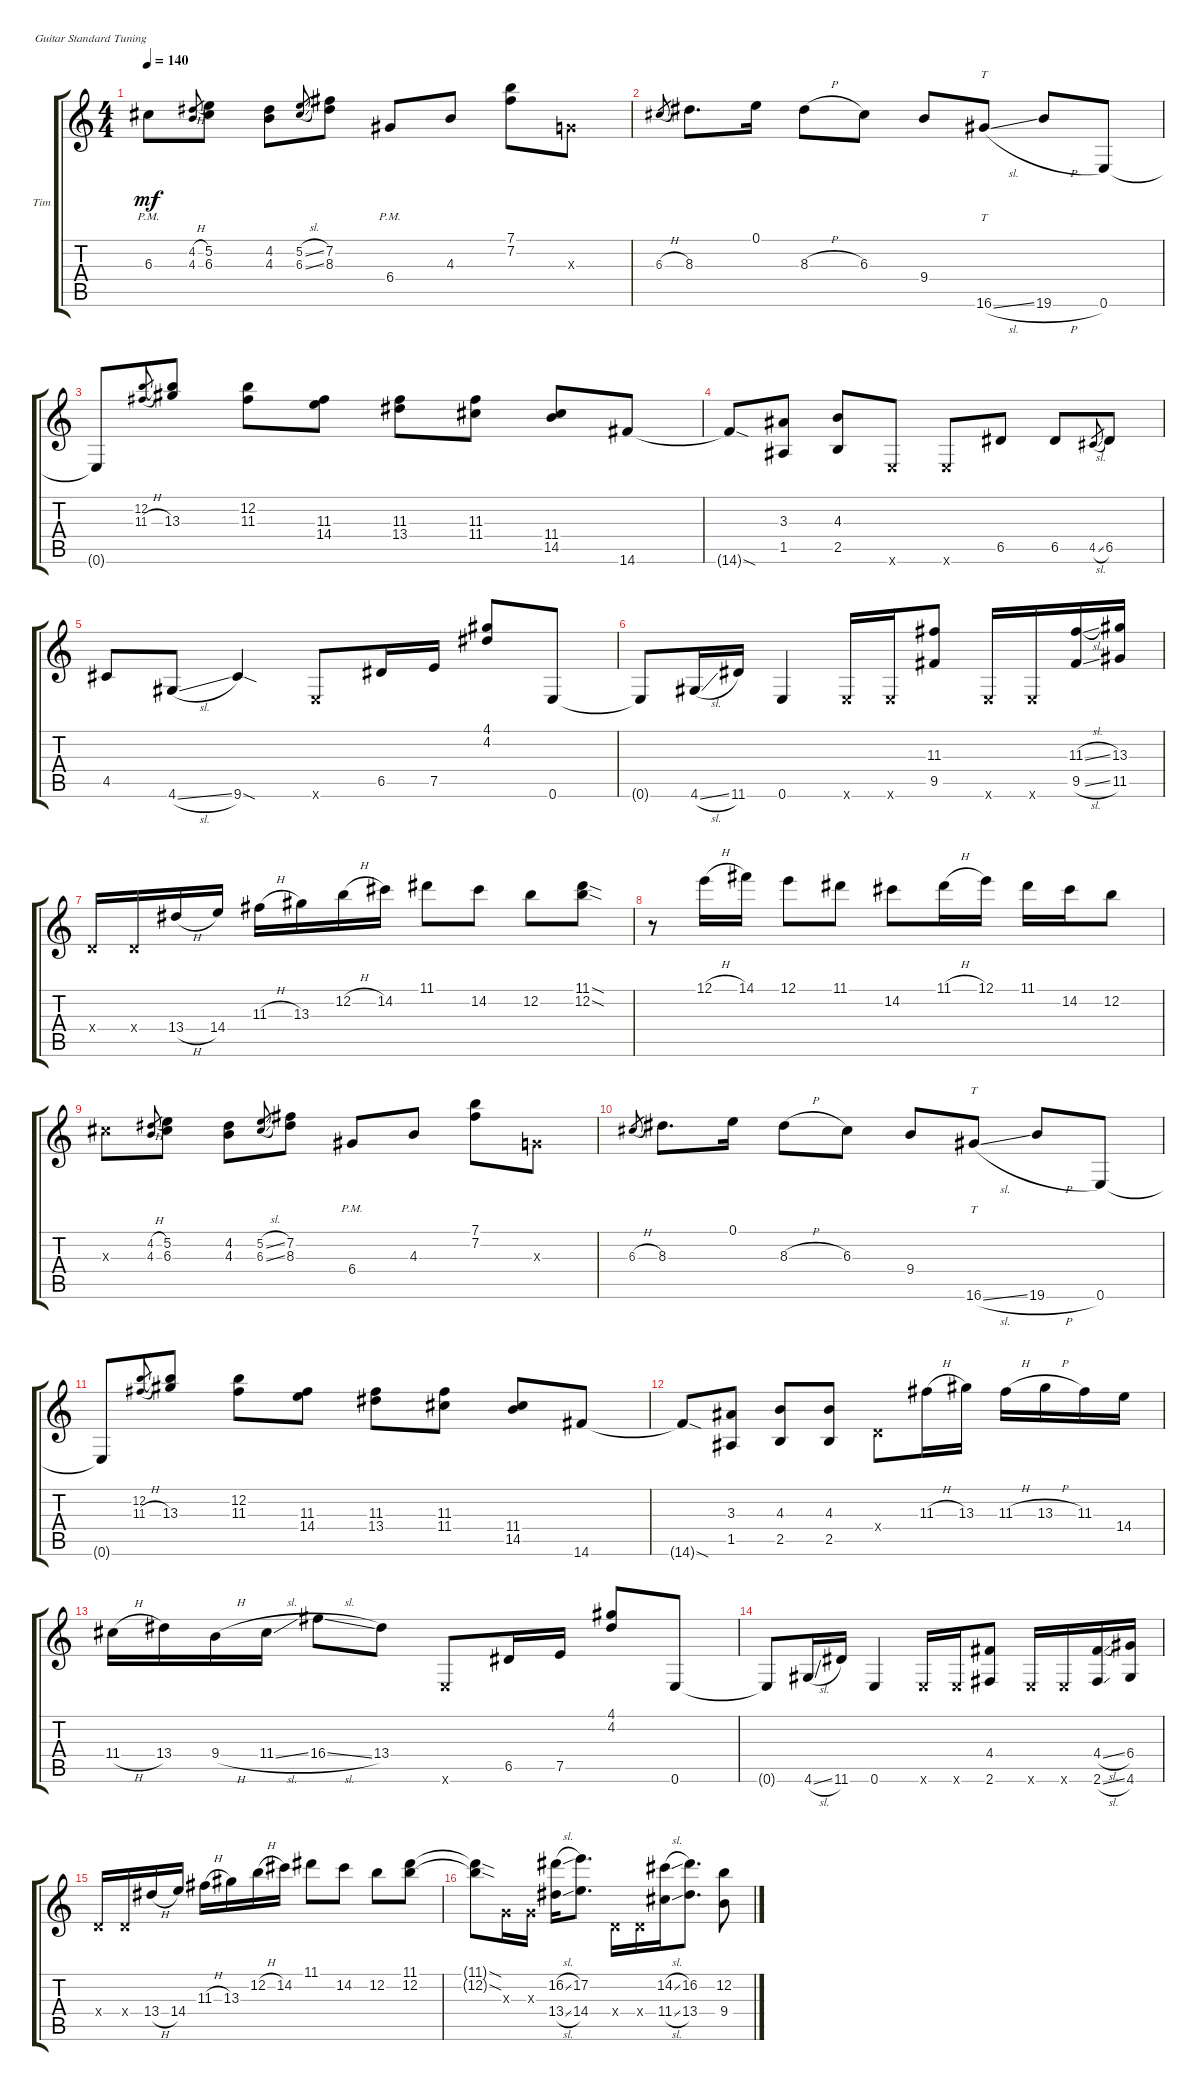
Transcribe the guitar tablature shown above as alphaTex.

\defaultSystemsLayout 4
\bracketExtendMode groupsimilarinstruments
\firstSystemTrackNameOrientation horizontal
\otherSystemsTrackNameOrientation horizontal
\track ("Tim" "Tim") {instrument electricguitarclean}
\staff {score tabs}
\tuning (E4 B3 G3 D3 A2 E2)
\ts (4 4)
\tempo 140
\clef g2
\ks c
6.3{pm}.8{dy mf} (4.3{h} 4.2{h}).8{gr} (5.2 6.3).8 (4.3 4.2).8 (5.2{sl} 6.3{sl}).8{gr} (8.3 7.2).8 6.4{pm}.8 4.3.8 (7.2 7.1).8 0.3{x}.8 |
6.3{h}.8{gr} 8.3.8{d} 0.1.16 8.3{h}.8 6.3.8 9.4.8 16.6{sl}.8{tt} 19.6{h}.8 0.6.8 |
0.6{t}.8 (12.2 11.3{h}).8{gr} (12.2{t} 13.3).8 (11.3 12.2).8 (11.3 14.4).8 (13.4 11.3).8 (11.4 11.3).8 (11.4 14.5).8 14.6.8 |
14.6{sod t}.8 (1.5 3.3).8 (4.3 2.5).8 0.6{x}.8 0.6{x}.8 6.5.8 6.5.8 4.5{sl}.8{gr} 6.5.8 |
4.5.8 4.6{sl}.8 9.6{sod}.4 0.6{x}.8 6.5.16 7.5.16 (4.2 4.1).8 0.6.8 |
0.6{t}.8 4.6{sl}.16 11.6.16 0.6.4 0.6{x}.16 0.6{x}.16 (9.5 11.3).8 0.6{x}.16 0.6{x}.16 (9.5{sl} 11.3{sl}).16 (11.5 13.3).16 |
0.4{x}.16 0.4{x}.16 13.4{h}.16 14.4.16 11.3{h}.16 13.3.16 12.2{h}.16 14.2.16 11.1.8 14.2.8 12.2.8 (12.2{sod} 11.1{sod}).8 |
r.8 12.1{h}.16 14.1.16 12.1.8 11.1.8 14.2.8 11.1{h}.16 12.1.16 11.1.16 14.2.16 12.2.8 |
6.3{x}.8 (4.3{h} 4.2{h}).8{gr} (5.2 6.3).8 (4.3 4.2).8 (5.2{sl} 6.3{sl}).8{gr} (8.3 7.2).8 6.4{pm}.8 4.3.8 (7.2 7.1).8 0.3{x}.8 |
6.3{h}.8{gr} 8.3.8{d} 0.1.16 8.3{h}.8 6.3.8 9.4.8 16.6{sl}.8{tt} 19.6{h}.8 0.6.8 |
0.6{t}.8 (12.2 11.3{h}).8{gr} (12.2{t} 13.3).8 (11.3 12.2).8 (11.3 14.4).8 (13.4 11.3).8 (11.4 11.3).8 (11.4 14.5).8 14.6.8 |
14.6{sod t}.8 (1.5 3.3).8 (4.3 2.5).8 (4.3 2.5).8 0.4{x}.8 11.3{h}.16 13.3.16 11.3{h}.16 13.3{h}.16 11.3.16 14.4.16 |
11.4{h}.16 13.4.16 9.4{h}.16 11.4{sl}.16 16.4{sl}.8 13.4.8 0.6{x}.8 6.5.16 7.5.16 (4.2 4.1).8 0.6.8 |
0.6{t}.8 4.6{sl}.16 11.6.16 0.6.4 0.6{x}.16 0.6{x}.16 (2.6 4.4).8 0.6{x}.16 0.6{x}.16 (2.6{sl} 4.4{sl}).16 (4.6 6.4).16 |
0.4{x}.16 0.4{x}.16 13.4{h}.16 14.4.16 11.3{h}.16 13.3.16 12.2{h}.16 14.2.16 11.1.8 14.2.8 12.2.8 (12.2 11.1).8 |
(12.2{sod t} 11.1{sod t}).8 0.3{x}.16 0.3{x}.16 (13.4{sl} 16.2{sl}).16 (14.4 17.2).8{d} 0.4{x}.16 0.4{x}.16 (11.4{sl} 14.2{sl}).16 (13.4 16.2).8{d} (9.4 12.2).8
